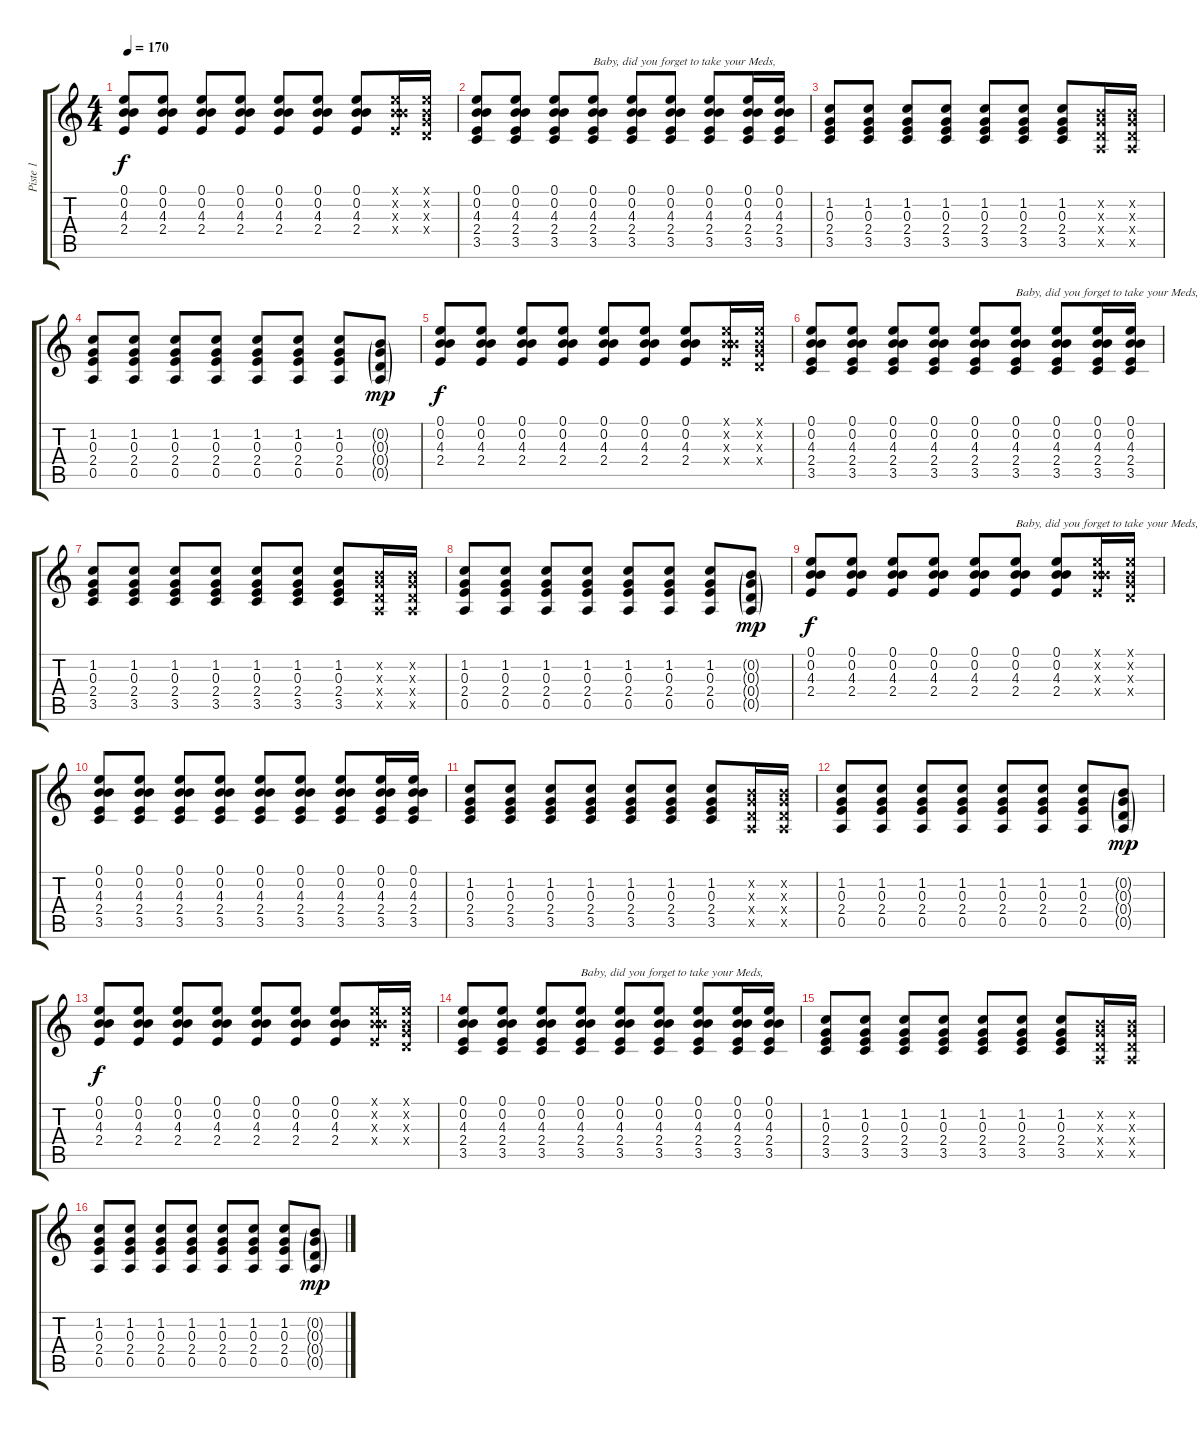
\track ("Piste 1" "Piste 1") {instrument acousticguitarsteel}
\staff {score tabs}
\tuning (E4 B3 G3 D3 A2 E2) {hide}
\ts (4 4)
\tempo 170
\clef g2
\ks c
(0.1 0.2 4.3 2.4).8{dy f} (0.1 0.2 4.3 2.4).8 (0.1 0.2 4.3 2.4).8 (0.1 0.2 4.3 2.4).8 (0.1 0.2 4.3 2.4).8 (0.1 0.2 4.3 2.4).8 (0.1 0.2 4.3 2.4).8 (0.1{x} 0.2{x} 4.3{x} 2.4{x}).16 (0.1{x} 0.2{x} 0.3{x} 0.4{x}).16 |
(0.1 0.2 4.3 2.4 3.5).8 (0.1 0.2 4.3 2.4 3.5).8 (0.1 0.2 4.3 2.4 3.5).8 (0.1 0.2 4.3 2.4 3.5).8{txt "Baby, did you forget to take your Meds, "} (0.1 0.2 4.3 2.4 3.5).8 (0.1 0.2 4.3 2.4 3.5).8 (0.1 0.2 4.3 2.4 3.5).8 (0.1 0.2 4.3 2.4 3.5).16 (0.1 0.2 4.3 2.4 3.5).16 |
(1.2 0.3 2.4 3.5).8 (1.2 0.3 2.4 3.5).8 (1.2 0.3 2.4 3.5).8 (1.2 0.3 2.4 3.5).8 (1.2 0.3 2.4 3.5).8 (1.2 0.3 2.4 3.5).8 (1.2 0.3 2.4 3.5).8 (0.2{x} 0.3{x} 0.4{x} 0.5{x}).16 (0.2{x} 0.3{x} 0.4{x} 0.5{x}).16 |
(1.2 0.3 2.4 0.5).8 (1.2 0.3 2.4 0.5).8 (1.2 0.3 2.4 0.5).8 (1.2 0.3 2.4 0.5).8 (1.2 0.3 2.4 0.5).8 (1.2 0.3 2.4 0.5).8 (1.2 0.3 2.4 0.5).8 (0.2{g} 0.3{g} 0.4{g} 0.5{g}).8{dy mp} |
(0.1 0.2 4.3 2.4).8{dy f} (0.1 0.2 4.3 2.4).8 (0.1 0.2 4.3 2.4).8 (0.1 0.2 4.3 2.4).8 (0.1 0.2 4.3 2.4).8 (0.1 0.2 4.3 2.4).8 (0.1 0.2 4.3 2.4).8 (0.1{x} 0.2{x} 4.3{x} 2.4{x}).16 (0.1{x} 0.2{x} 0.3{x} 0.4{x}).16 |
(0.1 0.2 4.3 2.4 3.5).8 (0.1 0.2 4.3 2.4 3.5).8 (0.1 0.2 4.3 2.4 3.5).8 (0.1 0.2 4.3 2.4 3.5).8 (0.1 0.2 4.3 2.4 3.5).8 (0.1 0.2 4.3 2.4 3.5).8{txt "Baby, did you forget to take your Meds, "} (0.1 0.2 4.3 2.4 3.5).8 (0.1 0.2 4.3 2.4 3.5).16 (0.1 0.2 4.3 2.4 3.5).16 |
(1.2 0.3 2.4 3.5).8 (1.2 0.3 2.4 3.5).8 (1.2 0.3 2.4 3.5).8 (1.2 0.3 2.4 3.5).8 (1.2 0.3 2.4 3.5).8 (1.2 0.3 2.4 3.5).8 (1.2 0.3 2.4 3.5).8 (0.2{x} 0.3{x} 0.4{x} 0.5{x}).16 (0.2{x} 0.3{x} 0.4{x} 0.5{x}).16 |
(1.2 0.3 2.4 0.5).8 (1.2 0.3 2.4 0.5).8 (1.2 0.3 2.4 0.5).8 (1.2 0.3 2.4 0.5).8 (1.2 0.3 2.4 0.5).8 (1.2 0.3 2.4 0.5).8 (1.2 0.3 2.4 0.5).8 (0.2{g} 0.3{g} 0.4{g} 0.5{g}).8{dy mp} |
(0.1 0.2 4.3 2.4).8{dy f} (0.1 0.2 4.3 2.4).8 (0.1 0.2 4.3 2.4).8 (0.1 0.2 4.3 2.4).8 (0.1 0.2 4.3 2.4).8 (0.1 0.2 4.3 2.4).8{txt "Baby, did you forget to take your Meds, "} (0.1 0.2 4.3 2.4).8 (0.1{x} 0.2{x} 4.3{x} 2.4{x}).16 (0.1{x} 0.2{x} 0.3{x} 0.4{x}).16 |
(0.1 0.2 4.3 2.4 3.5).8 (0.1 0.2 4.3 2.4 3.5).8 (0.1 0.2 4.3 2.4 3.5).8 (0.1 0.2 4.3 2.4 3.5).8 (0.1 0.2 4.3 2.4 3.5).8 (0.1 0.2 4.3 2.4 3.5).8 (0.1 0.2 4.3 2.4 3.5).8 (0.1 0.2 4.3 2.4 3.5).16 (0.1 0.2 4.3 2.4 3.5).16 |
(1.2 0.3 2.4 3.5).8 (1.2 0.3 2.4 3.5).8 (1.2 0.3 2.4 3.5).8 (1.2 0.3 2.4 3.5).8 (1.2 0.3 2.4 3.5).8 (1.2 0.3 2.4 3.5).8 (1.2 0.3 2.4 3.5).8 (0.2{x} 0.3{x} 0.4{x} 0.5{x}).16 (0.2{x} 0.3{x} 0.4{x} 0.5{x}).16 |
(1.2 0.3 2.4 0.5).8 (1.2 0.3 2.4 0.5).8 (1.2 0.3 2.4 0.5).8 (1.2 0.3 2.4 0.5).8 (1.2 0.3 2.4 0.5).8 (1.2 0.3 2.4 0.5).8 (1.2 0.3 2.4 0.5).8 (0.2{g} 0.3{g} 0.4{g} 0.5{g}).8{dy mp} |
(0.1 0.2 4.3 2.4).8{dy f} (0.1 0.2 4.3 2.4).8 (0.1 0.2 4.3 2.4).8 (0.1 0.2 4.3 2.4).8 (0.1 0.2 4.3 2.4).8 (0.1 0.2 4.3 2.4).8 (0.1 0.2 4.3 2.4).8 (0.1{x} 0.2{x} 4.3{x} 2.4{x}).16 (0.1{x} 0.2{x} 0.3{x} 0.4{x}).16 |
(0.1 0.2 4.3 2.4 3.5).8 (0.1 0.2 4.3 2.4 3.5).8 (0.1 0.2 4.3 2.4 3.5).8 (0.1 0.2 4.3 2.4 3.5).8{txt "Baby, did you forget to take your Meds, "} (0.1 0.2 4.3 2.4 3.5).8 (0.1 0.2 4.3 2.4 3.5).8 (0.1 0.2 4.3 2.4 3.5).8 (0.1 0.2 4.3 2.4 3.5).16 (0.1 0.2 4.3 2.4 3.5).16 |
(1.2 0.3 2.4 3.5).8 (1.2 0.3 2.4 3.5).8 (1.2 0.3 2.4 3.5).8 (1.2 0.3 2.4 3.5).8 (1.2 0.3 2.4 3.5).8 (1.2 0.3 2.4 3.5).8 (1.2 0.3 2.4 3.5).8 (0.2{x} 0.3{x} 0.4{x} 0.5{x}).16 (0.2{x} 0.3{x} 0.4{x} 0.5{x}).16 |
(1.2 0.3 2.4 0.5).8 (1.2 0.3 2.4 0.5).8 (1.2 0.3 2.4 0.5).8 (1.2 0.3 2.4 0.5).8 (1.2 0.3 2.4 0.5).8 (1.2 0.3 2.4 0.5).8 (1.2 0.3 2.4 0.5).8 (0.2{g} 0.3{g} 0.4{g} 0.5{g}).8{dy mp}
